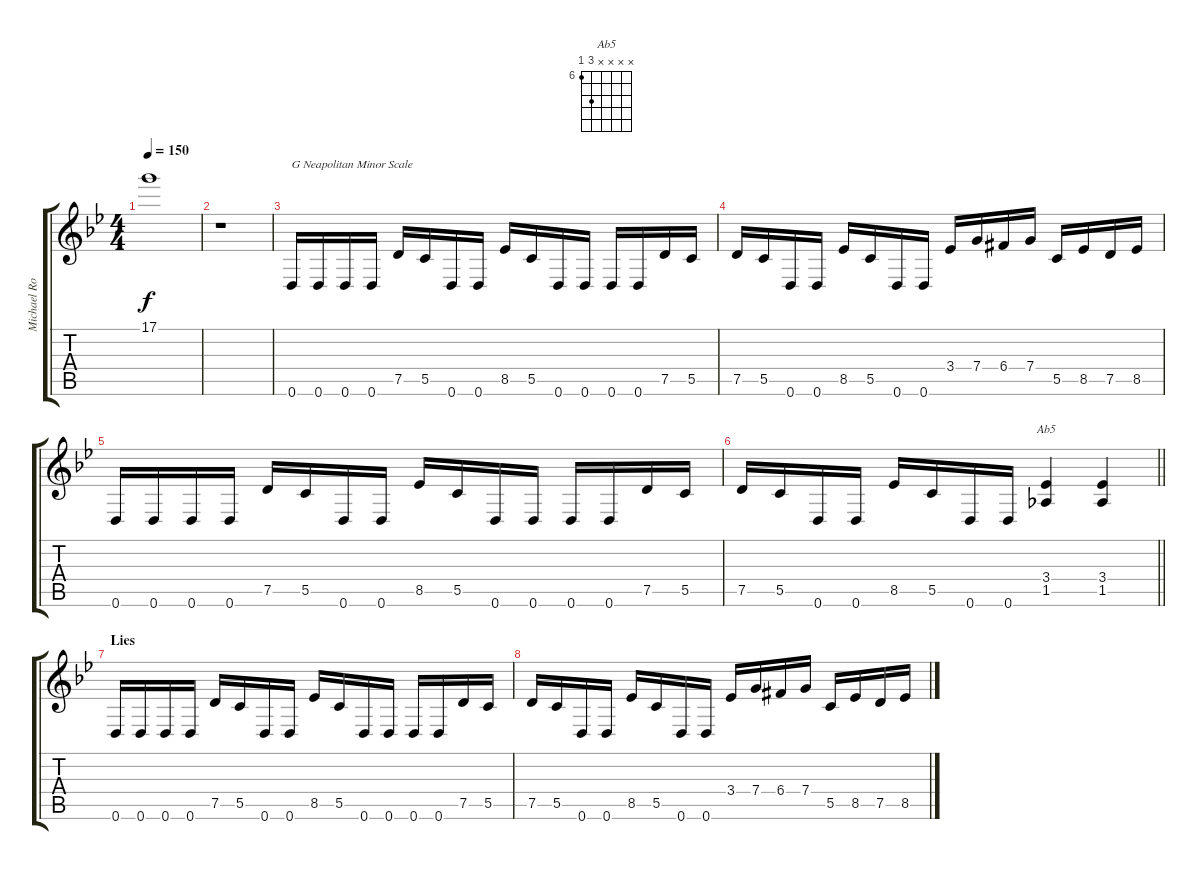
\track ("Michael Romeo" "Michael Ro") {instrument distortionguitar}
\staff {score tabs}
\tuning (D4 A3 F3 C3 G2 D2) {hide}
\chord ("Ab5" x x x x 8 6) {firstfret 6}
\ts (4 4)
\tempo 150
\clef g2
\ks gminor
17.1{t}.1{dy f} |
r.1{volume 12} |
0.6.16{txt "G Neapolitan Minor Scale"} 0.6.16 0.6.16 0.6.16 7.5.16 5.5.16 0.6.16 0.6.16 8.5.16 5.5.16 0.6.16 0.6.16 0.6.16 0.6.16 7.5.16 5.5.16 |
7.5.16 5.5.16 0.6.16 0.6.16 8.5.16 5.5.16 0.6.16 0.6.16 3.4.16 7.4.16 6.4{acc #}.16 7.4.16 5.5.16 8.5.16 7.5.16 8.5.16 |
0.6.16 0.6.16 0.6.16 0.6.16 7.5.16 5.5.16 0.6.16 0.6.16 8.5.16 5.5.16 0.6.16 0.6.16 0.6.16 0.6.16 7.5.16 5.5.16 |
\barLineRight lightlight
7.5.16 5.5.16 0.6.16 0.6.16 8.5.16 5.5.16 0.6.16 0.6.16 (3.4 1.5).4{ch "Ab5"} (3.4 1.5).4 |
\section ("" "Lies")
0.6.16 0.6.16 0.6.16 0.6.16 7.5.16 5.5.16 0.6.16 0.6.16 8.5.16 5.5.16 0.6.16 0.6.16 0.6.16 0.6.16 7.5.16 5.5.16 |
7.5.16 5.5.16 0.6.16 0.6.16 8.5.16 5.5.16 0.6.16 0.6.16 3.4.16 7.4.16 6.4{acc #}.16 7.4.16 5.5.16 8.5.16 7.5.16 8.5.16
